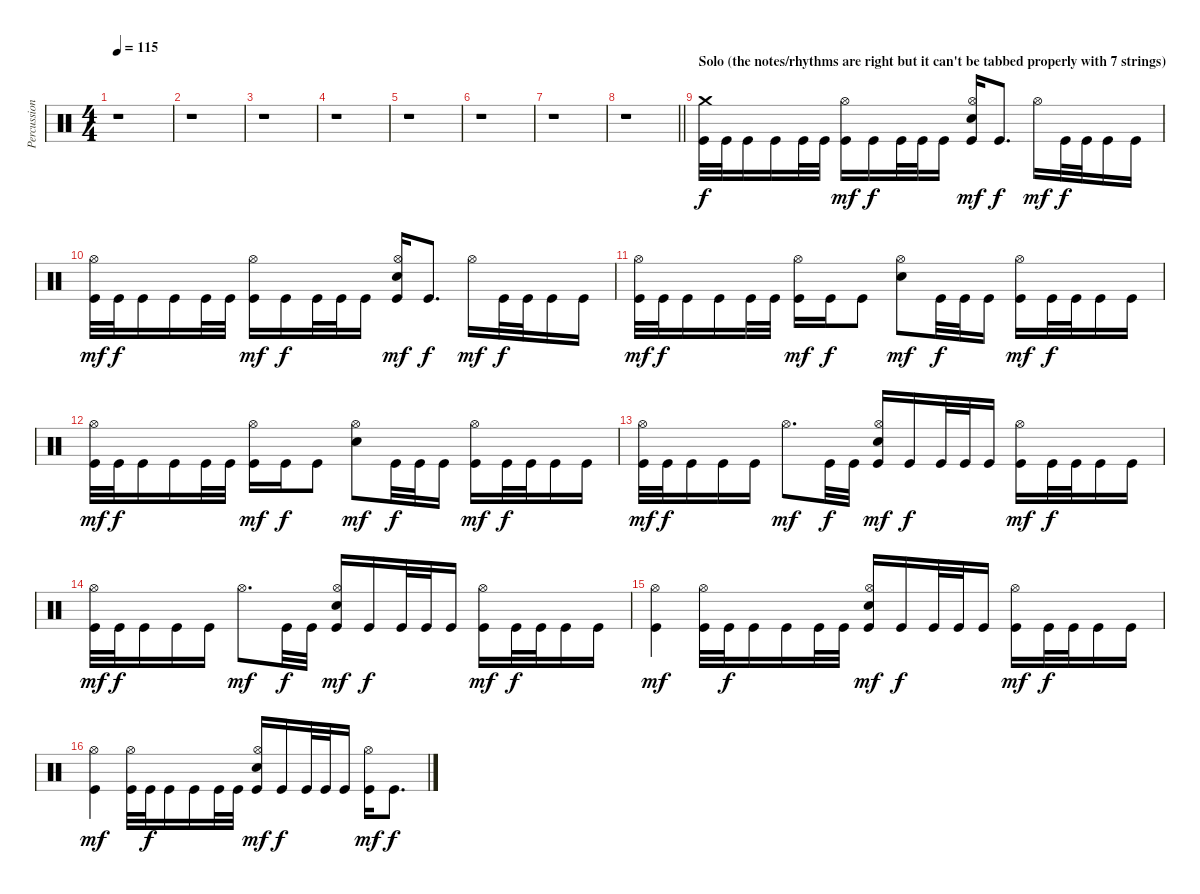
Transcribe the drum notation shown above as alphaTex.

\track ("Percussion" "Percussion") {instrument percussion}
\staff {score}
\articulation defaults
\ts (4 4)
\tempo 115
\clef neutral
\ks c
r.1{dy f} |
r.1 |
r.1 |
r.1 |
r.1 |
r.1 |
r.1 |
\barLineRight lightlight
r.1 |
\section ("" "Solo (the notes/rhythms are right but it can't be tabbed properly with 7 strings)")
("Crash medium (hit)" "Kick (hit)").32 "Kick (hit)".32 "Kick (hit)".16 "Kick (hit)".16 "Kick (hit)".32 "Kick (hit)".32 ("Hi-Hat (open)" "Kick (hit)").16{dy mf} "Kick (hit)".16{dy f} "Kick (hit)".32 "Kick (hit)".32 "Kick (hit)".16 ("Hi-Hat (open)" "Snare (hit) 2" "Kick (hit)").16{dy mf} "Kick (hit)".8{d dy f} "Hi-Hat (open)".16{dy mf} "Kick (hit)".32{dy f} "Kick (hit)".32 "Kick (hit)".16 "Kick (hit)".16 |
("Hi-Hat (open)" "Kick (hit)").32{dy mf} "Kick (hit)".32{dy f} "Kick (hit)".16 "Kick (hit)".16 "Kick (hit)".32 "Kick (hit)".32 ("Hi-Hat (open)" "Kick (hit)").16{dy mf} "Kick (hit)".16{dy f} "Kick (hit)".32 "Kick (hit)".32 "Kick (hit)".16 ("Hi-Hat (open)" "Snare (hit) 2" "Kick (hit)").16{dy mf} "Kick (hit)".8{d dy f} "Hi-Hat (open)".16{dy mf} "Kick (hit)".32{dy f} "Kick (hit)".32 "Kick (hit)".16 "Kick (hit)".16 |
("Hi-Hat (open)" "Kick (hit)").32{dy mf} "Kick (hit)".32{dy f} "Kick (hit)".16 "Kick (hit)".16 "Kick (hit)".32 "Kick (hit)".32 ("Hi-Hat (open)" "Kick (hit)").16{dy mf} "Kick (hit)".16{dy f} "Kick (hit)".8 ("Hi-Hat (open)" "Snare (hit) 2").8{dy mf} "Kick (hit)".32{dy f} "Kick (hit)".32 "Kick (hit)".16 ("Hi-Hat (open)" "Kick (hit)").16{dy mf} "Kick (hit)".32{dy f} "Kick (hit)".32 "Kick (hit)".16 "Kick (hit)".16 |
("Hi-Hat (open)" "Kick (hit)").32{dy mf} "Kick (hit)".32{dy f} "Kick (hit)".16 "Kick (hit)".16 "Kick (hit)".32 "Kick (hit)".32 ("Hi-Hat (open)" "Kick (hit)").16{dy mf} "Kick (hit)".16{dy f} "Kick (hit)".8 ("Hi-Hat (open)" "Snare (hit) 2").8{dy mf} "Kick (hit)".32{dy f} "Kick (hit)".32 "Kick (hit)".16 ("Hi-Hat (open)" "Kick (hit)").16{dy mf} "Kick (hit)".32{dy f} "Kick (hit)".32 "Kick (hit)".16 "Kick (hit)".16 |
("Hi-Hat (open)" "Kick (hit)").32{dy mf} "Kick (hit)".32{dy f} "Kick (hit)".16 "Kick (hit)".16 "Kick (hit)".16 "Hi-Hat (open)".8{d dy mf} "Kick (hit)".32{dy f} "Kick (hit)".32 ("Hi-Hat (open)" "Snare (hit) 2" "Kick (hit)").16{dy mf} "Kick (hit)".16{dy f} "Kick (hit)".32 "Kick (hit)".32 "Kick (hit)".16 ("Hi-Hat (open)" "Kick (hit)").16{dy mf} "Kick (hit)".32{dy f} "Kick (hit)".32 "Kick (hit)".16 "Kick (hit)".16 |
("Hi-Hat (open)" "Kick (hit)").32{dy mf} "Kick (hit)".32{dy f} "Kick (hit)".16 "Kick (hit)".16 "Kick (hit)".16 "Hi-Hat (open)".8{d dy mf} "Kick (hit)".32{dy f} "Kick (hit)".32 ("Hi-Hat (open)" "Snare (hit) 2" "Kick (hit)").16{dy mf} "Kick (hit)".16{dy f} "Kick (hit)".32 "Kick (hit)".32 "Kick (hit)".16 ("Hi-Hat (open)" "Kick (hit)").16{dy mf} "Kick (hit)".32{dy f} "Kick (hit)".32 "Kick (hit)".16 "Kick (hit)".16 |
("Hi-Hat (open)" "Kick (hit)").4{dy mf} ("Hi-Hat (open)" "Kick (hit)").32 "Kick (hit)".32{dy f} "Kick (hit)".16 "Kick (hit)".16 "Kick (hit)".32 "Kick (hit)".32 ("Hi-Hat (open)" "Snare (hit) 2" "Kick (hit)").16{dy mf} "Kick (hit)".16{dy f} "Kick (hit)".32 "Kick (hit)".32 "Kick (hit)".16 ("Hi-Hat (open)" "Kick (hit)").16{dy mf} "Kick (hit)".32{dy f} "Kick (hit)".32 "Kick (hit)".16 "Kick (hit)".16 |
("Hi-Hat (open)" "Kick (hit)").4{dy mf} ("Hi-Hat (open)" "Kick (hit)").32 "Kick (hit)".32{dy f} "Kick (hit)".16 "Kick (hit)".16 "Kick (hit)".32 "Kick (hit)".32 ("Hi-Hat (open)" "Snare (hit) 2" "Kick (hit)").16{dy mf} "Kick (hit)".16{dy f} "Kick (hit)".32 "Kick (hit)".32 "Kick (hit)".16 ("Hi-Hat (open)" "Kick (hit)").16{dy mf} "Kick (hit)".8{d dy f}
